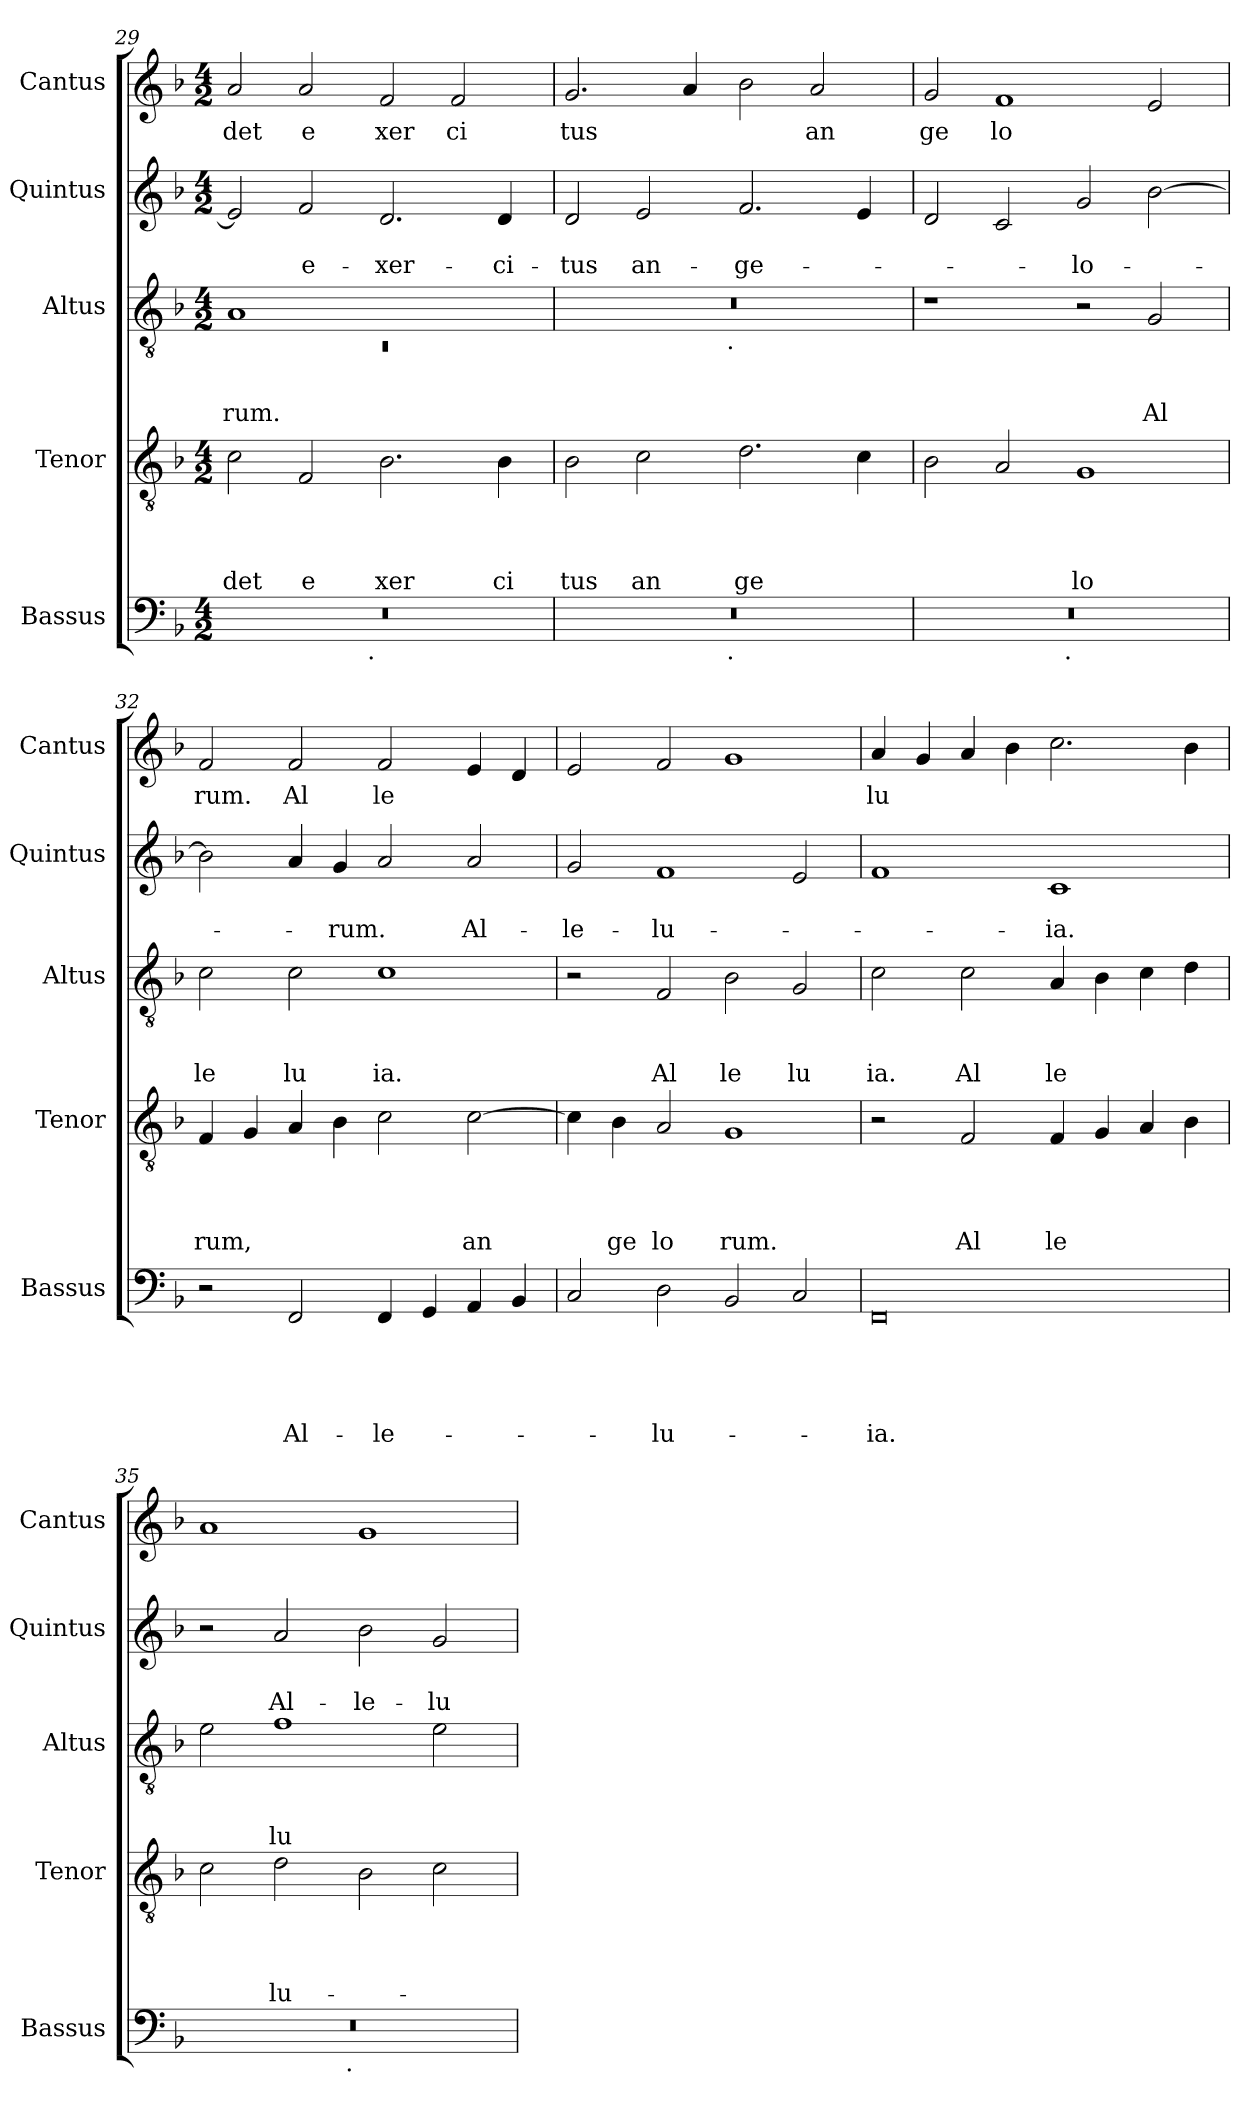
**kern	**text	**text	**text	**text	**text	**kern	**text	**text	**text	**text	**kern	**text	**text	**text	**kern	**text	**text	**kern	**text
*part5	*part5	*part5	*part5	*part5	*part5	*part4	*part4	*part4	*part4	*part4	*part3	*part3	*part3	*part3	*part2	*part2	*part2	*part1	*part1
*staff5	*staff5	*staff5	*staff5	*staff5	*staff5	*staff4	*staff4	*staff4	*staff4	*staff4	*staff3	*staff3	*staff3	*staff3	*staff2	*staff2	*staff2	*staff1	*staff1
*I"Bassus	*	*	*	*	*	*I"Tenor	*	*	*	*	*I"Altus	*	*	*	*I"Quintus	*	*	*I"Cantus	*
*I'Bassus	*	*	*	*	*	*I'Tenor	*	*	*	*	*I'Altus	*	*	*	*I'Quintus	*	*	*I'Cantus	*
*clefF4	*	*	*	*	*	*clefGv2	*	*	*	*	*clefGv2	*	*	*	*clefG2	*	*	*clefG2	*
*k[b-]	*	*	*	*	*	*k[b-]	*	*	*	*	*k[b-]	*	*	*	*k[b-]	*	*	*k[b-]	*
*F:	*	*	*	*	*	*F:	*	*	*	*	*F:	*	*	*	*F:	*	*	*F:	*
*M4/2	*	*	*	*	*	*M4/2	*	*	*	*	*M4/2	*	*	*	*M4/2	*	*	*M4/2	*
=29	=29	=29	=29	=29	=29	=29	=29	=29	=29	=29	=29	=29	=29	=29	=29	=29	=29	=29	=29
*	*	*	*	*	*	*	*	*	*	*	*^	*	*	*	*	*	*	*	*
!	!	!	!	!	!	!	!	!	!	!LO:LY:b	!	!LO:N:vis=1	!	!	!LO:LY:b	!	!	!	!	!LO:LY:b
*^	*	*	*	*	*	*	*	*	*	*	*	*	*	*	*	*	*	*	*	*
0r	2ryy	.	.	.	.	.	2c\	.	.	.	det	1A	0rC	.	.	rum.	2e/]	.	.	2a/	det
!	!	!	!	!	!	!	!	!	!	!	!LO:LY:b	!	!	!	!	!	!	!	!LO:LY:b	!	!LO:LY:b
.	4...ryy	.	.	.	.	.	2F/	.	.	.	e	.	.	.	.	.	2f/	.	e-	2a/	e
!	!LO:TX:b:t=.	!	!	!	!	!	!	!	!	!	!	!	!	!	!	!	!	!	!	!	!
.	1ryy	.	.	.	.	.	.	.	.	.	.	.	.	.	.	.	.	.	.	.	.
!	!	!	!	!	!	!	!	!	!	!	!LO:LY:b	!	!	!	!	!	!	!	!LO:LY:b	!	!LO:LY:b
.	.	.	.	.	.	.	2.B-\	.	.	.	xer	1ryy	.	.	.	.	2.d/	.	-xer-	2f/	xer
!	!	!	!	!	!	!	!	!	!	!	!	!	!	!	!	!	!	!	!	!	!LO:LY:b
.	.	.	.	.	.	.	.	.	.	.	.	.	.	.	.	.	.	.	.	2f/	ci
!	!	!	!	!	!	!	!	!	!	!	!LO:LY:b	!	!	!	!	!	!	!	!LO:LY:b	!	!
.	.	.	.	.	.	.	4B-\	.	.	.	ci	.	.	.	.	.	4d/	.	-ci-	.	.
.	32ryy	.	.	.	.	.	.	.	.	.	.	.	.	.	.	.	.	.	.	.	.
=30	=30	=30	=30	=30	=30	=30	=30	=30	=30	=30	=30	=30	=30	=30	=30	=30	=30	=30	=30	=30	=30
!	!	!	!	!	!	!	!	!	!	!	!LO:LY:b	!	!	!	!	!	!	!	!LO:LY:b	!	!LO:LY:b
0r	2ryy	.	.	.	.	.	2B-\	.	.	.	tus	0r	2ryy	.	.	.	2d/	.	-tus	2.g/	tus
!	!	!	!	!	!	!	!	!	!	!	!LO:LY:b	!	!	!	!	!	!	!	!LO:LY:b	!	!
.	4...ryy	.	.	.	.	.	2c\	.	.	.	an	.	4...ryy	.	.	.	2e/	.	an-	.	.
.	.	.	.	.	.	.	.	.	.	.	.	.	.	.	.	.	.	.	.	4a/	.
!	!	!	!	!	!	!	!	!	!	!	!	!	!LO:TX:b:t=.	!	!	!	!	!	!	!	!
!	!LO:TX:b:t=.	!	!	!	!	!	!	!	!	!	!	!	!	!	!	!	!	!	!	!	!
.	1ryy	.	.	.	.	.	.	.	.	.	.	.	1ryy	.	.	.	.	.	.	.	.
!	!	!	!	!	!	!	!	!	!	!	!LO:LY:b	!	!	!	!	!	!	!	!LO:LY:b	!	!
.	.	.	.	.	.	.	2.d\	.	.	.	ge	.	.	.	.	.	2.f/	.	-ge-	2b-\	.
!	!	!	!	!	!	!	!	!	!	!	!	!	!	!	!	!	!	!	!	!	!LO:LY:b
.	.	.	.	.	.	.	.	.	.	.	.	.	.	.	.	.	.	.	.	2a/	an
.	.	.	.	.	.	.	4c\	.	.	.	.	.	.	.	.	.	4e/	.	.	.	.
.	32ryy	.	.	.	.	.	.	.	.	.	.	.	32ryy	.	.	.	.	.	.	.	.
=31	=31	=31	=31	=31	=31	=31	=31	=31	=31	=31	=31	=31	=31	=31	=31	=31	=31	=31	=31	=31	=31
!	!	!	!	!	!	!	!	!	!	!	!	!	!	!	!	!	!	!	!	!	!LO:LY:b
*	*	*	*	*	*	*	*	*	*	*	*	*v	*v	*	*	*	*	*	*	*	*
0r	2ryy	.	.	.	.	.	2B-\	.	.	.	.	1r	.	.	.	2d/	.	.	2g/	ge
!	!	!	!	!	!	!	!	!	!	!	!	!	!	!	!	!	!	!	!	!LO:LY:b
.	4...ryy	.	.	.	.	.	2A/	.	.	.	.	.	.	.	.	2c/	.	.	1f	lo
!	!LO:TX:b:t=.	!	!	!	!	!	!	!	!	!	!	!	!	!	!	!	!	!	!	!
.	1ryy	.	.	.	.	.	.	.	.	.	.	.	.	.	.	.	.	.	.	.
!	!	!	!	!	!	!	!	!	!	!	!LO:LY:b	!	!	!	!	!	!	!LO:LY:b	!	!
.	.	.	.	.	.	.	1G	.	.	.	lo	2r	.	.	.	2g/	.	-lo-	.	.
!	!	!	!	!	!	!	!	!	!	!	!	!	!	!	!LO:LY:b	!	!	!	!	!
.	.	.	.	.	.	.	.	.	.	.	.	2G/	.	.	Al	[>2b-\	.	.	2e/	.
.	32ryy	.	.	.	.	.	.	.	.	.	.	.	.	.	.	.	.	.	.	.
=32	=32	=32	=32	=32	=32	=32	=32	=32	=32	=32	=32	=32	=32	=32	=32	=32	=32	=32	=32	=32
!	!	!	!	!	!	!	!	!	!	!	!LO:LY:b	!	!	!	!LO:LY:b	!	!	!	!	!LO:LY:b
*v	*v	*	*	*	*	*	*	*	*	*	*	*	*	*	*	*	*	*	*	*
2r	.	.	.	.	.	4F/	.	.	.	rum,	2c\	.	.	le	2b-\]	.	.	2f/	rum.
.	.	.	.	.	.	4G/	.	.	.	.	.	.	.	.	.	.	.	.	.
!	!	!	!	!	!LO:LY:b	!	!	!	!	!	!	!	!	!LO:LY:b	!	!	!	!	!LO:LY:b
2FF/	.	.	.	.	Al-	4A/	.	.	.	.	2c\	.	.	lu	4a/	.	.	2f/	Al
!	!	!	!	!	!	!	!	!	!	!	!	!	!	!	!	!	!LO:LY:b	!	!
.	.	.	.	.	.	4B-\	.	.	.	.	.	.	.	.	4g/	.	-rum.	.	.
!	!	!	!	!	!LO:LY:b	!	!	!	!	!	!	!	!	!LO:LY:b	!	!	!	!	!LO:LY:b
4FF/	.	.	.	.	-le-	2c\	.	.	.	.	1c	.	.	ia.	2a/	.	.	2f/	le
4GG/	.	.	.	.	.	.	.	.	.	.	.	.	.	.	.	.	.	.	.
!	!	!	!	!	!	!	!	!	!	!LO:LY:b	!	!	!	!	!	!	!LO:LY:b	!	!
4AA/	.	.	.	.	.	[>2c\	.	.	.	an	.	.	.	.	2a/	.	Al-	4e/	.
4BB-/	.	.	.	.	.	.	.	.	.	.	.	.	.	.	.	.	.	4d/	.
=33	=33	=33	=33	=33	=33	=33	=33	=33	=33	=33	=33	=33	=33	=33	=33	=33	=33	=33	=33
!	!	!	!	!	!	!	!	!	!	!	!	!	!	!	!	!	!LO:LY:b	!	!
2C/	.	.	.	.	.	4c\]	.	.	.	.	2r	.	.	.	2g/	.	-le-	2e/	.
!	!	!	!	!	!	!	!	!	!	!LO:LY:b	!	!	!	!	!	!	!	!	!
.	.	.	.	.	.	4B-\	.	.	.	ge	.	.	.	.	.	.	.	.	.
!	!	!	!	!	!LO:LY:b	!	!	!	!	!LO:LY:b	!	!	!	!LO:LY:b	!	!	!LO:LY:b	!	!
2D\	.	.	.	.	-lu-	2A/	.	.	.	lo	2F/	.	.	Al	1f	.	-lu-	2f/	.
!	!	!	!	!	!	!	!	!	!	!LO:LY:b	!	!	!	!LO:LY:b	!	!	!	!	!
2BB-/	.	.	.	.	.	1G	.	.	.	rum.	2B-\	.	.	le	.	.	.	1g	.
!	!	!	!	!	!	!	!	!	!	!	!	!	!	!LO:LY:b	!	!	!	!	!
2C/	.	.	.	.	.	.	.	.	.	.	2G/	.	.	lu	2e/	.	.	.	.
=34	=34	=34	=34	=34	=34	=34	=34	=34	=34	=34	=34	=34	=34	=34	=34	=34	=34	=34	=34
!	!	!	!	!	!LO:LY:b	!	!	!	!	!	!	!	!	!LO:LY:b	!	!	!	!	!LO:LY:b
0FF	.	.	.	.	-ia.	2r	.	.	.	.	2c\	.	.	ia.	1f	.	.	4a/	lu
.	.	.	.	.	.	.	.	.	.	.	.	.	.	.	.	.	.	4g/	.
!	!	!	!	!	!	!	!	!	!	!LO:LY:b	!	!	!	!LO:LY:b	!	!	!	!	!
.	.	.	.	.	.	2F/	.	.	.	Al	2c\	.	.	Al	.	.	.	4a/	.
.	.	.	.	.	.	.	.	.	.	.	.	.	.	.	.	.	.	4b-\	.
!	!	!	!	!	!	!	!	!	!	!LO:LY:b	!	!	!	!LO:LY:b	!	!	!LO:LY:b	!	!
.	.	.	.	.	.	4F/	.	.	.	le	4A/	.	.	le	1c	.	-ia.	2.cc\	.
.	.	.	.	.	.	4G/	.	.	.	.	4B-\	.	.	.	.	.	.	.	.
.	.	.	.	.	.	4A/	.	.	.	.	4c\	.	.	.	.	.	.	.	.
.	.	.	.	.	.	4B-\	.	.	.	.	4d\	.	.	.	.	.	.	4b-\	.
!!LO:LB:g=z
=35	=35	=35	=35	=35	=35	=35	=35	=35	=35	=35	=35	=35	=35	=35	=35	=35	=35	=35	=35
*^	*	*	*	*	*	*	*	*	*	*	*	*	*	*	*	*	*	*	*
0r	2ryy	.	.	.	.	.	2c\	.	.	.	.	2e\	.	.	.	2r	.	.	1a	.
!	!	!	!	!	!	!	!	!	!	!	!LO:LY:b	!	!	!	!LO:LY:b	!	!	!LO:LY:b	!	!
.	4...ryy	.	.	.	.	.	2d\	.	.	.	lu-	1f	.	.	lu	2a/	.	Al-	.	.
!	!LO:TX:b:t=.	!	!	!	!	!	!	!	!	!	!	!	!	!	!	!	!	!	!	!
.	1ryy	.	.	.	.	.	.	.	.	.	.	.	.	.	.	.	.	.	.	.
!	!	!	!	!	!	!	!	!	!	!	!	!	!	!	!	!	!	!LO:LY:b	!	!
.	.	.	.	.	.	.	2B-\	.	.	.	.	.	.	.	.	2b-\	.	-le-	1g	.
!	!	!	!	!	!	!	!	!	!	!	!	!	!	!	!	!	!	!LO:LY:b	!	!
.	.	.	.	.	.	.	2c\	.	.	.	.	2e\	.	.	.	2g/	.	-lu-	.	.
.	32ryy	.	.	.	.	.	.	.	.	.	.	.	.	.	.	.	.	.	.	.
*v	*v	*	*	*	*	*	*	*	*	*	*	*	*	*	*	*	*	*	*	*
=	=	=	=	=	=	=	=	=	=	=	=	=	=	=	=	=	=	=	=
*-	*-	*-	*-	*-	*-	*-	*-	*-	*-	*-	*-	*-	*-	*-	*-	*-	*-	*-	*-
